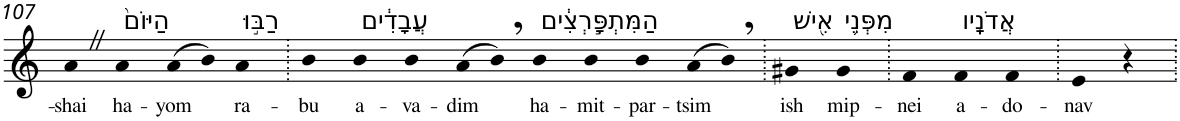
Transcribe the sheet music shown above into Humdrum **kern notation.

**kern	**text
*part1	*part1
*staff1	*staff1
*I"Piano	*
*I'Pno	*
!!LO:PB:g=z
*clefG2	*
*k[]	*
=107	=107
!	!LO:LY:b
4aZ	-shai
!LO:TX:a:t=הַיּוֹם֙	!
!	!LO:LY:b
4a	ha-
!	!LO:LY:b
(>8a	-yom
8b)	.
!LO:TX:a:t=רַבּ֣וּ	!
!	!LO:LY:b
4a	ra-
=108.	=108.
!	!LO:LY:b
4b	-bu
!LO:TX:a:t=עֲבָדִ֔ים	!
!	!LO:LY:b
4b	a-
!	!LO:LY:b
4b	-va-
!	!LO:LY:b
(>8a	-dim
8b,)	.
!LO:TX:a:t=הַמִּתְפָּ֣רְצִ֔ים	!
!	!LO:LY:b
4b	ha-
!	!LO:LY:b
4b	-mit-
!	!LO:LY:b
4b	-par-
!	!LO:LY:b
(>8a	-tsim
8b,)	.
=109.	=109.
!LO:TX:a:t=אִ֖ישׁ	!
!	!LO:LY:b
4g#X	ish
!LO:TX:a:t=מִפְּנֵ֥י	!
!	!LO:LY:b
4g#	mip-
=110.	=110.
!	!LO:LY:b
4f	-nei
!LO:TX:a:t=אֲדֹנָֽיו	!
!	!LO:LY:b
4f	a-
!	!LO:LY:b
4f	-do-
=111.	=111.
!	!LO:LY:b
4e	-nav
4r	.
=.	=.
*-	*-
